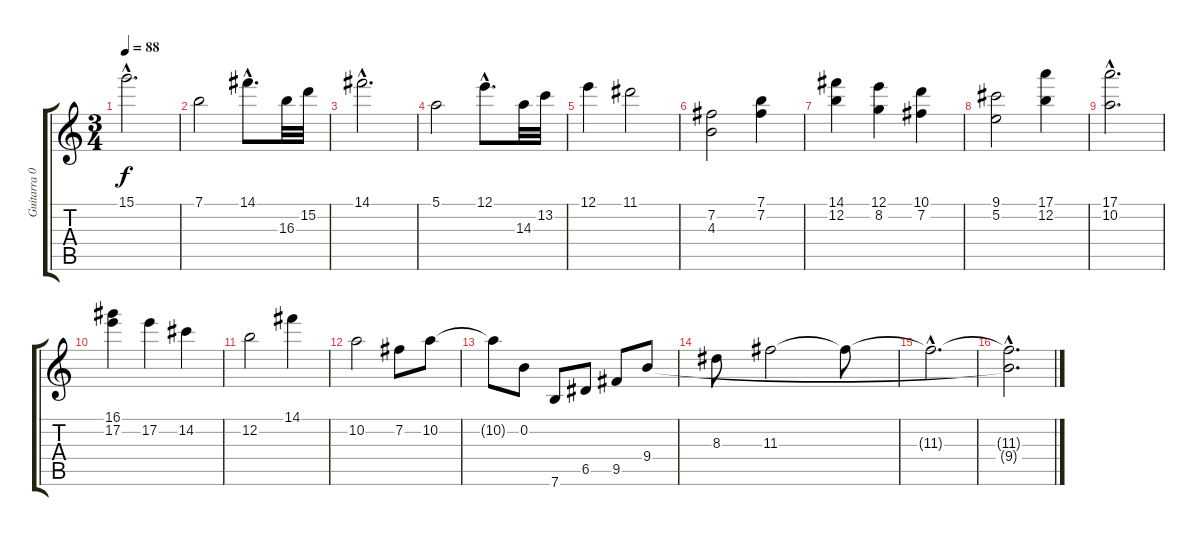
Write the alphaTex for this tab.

\track ("Guitarra 01 " "Guitarra 0") {instrument acousticguitarnylon}
\staff {score tabs}
\tuning (E4 B3 G3 D3 A2 E2) {hide}
\ts (3 4)
\tempo 88
\clef g2
\ks c
15.1{hac}.2{d dy f} |
7.1.2 14.1{hac}.8{d} 16.3.32 15.2.32 |
14.1{hac}.2{d} |
5.1.2 12.1{hac}.8{d} 14.3.32 13.2.32 |
12.1.4 11.1.2 |
(7.2 4.3).2 (7.1 7.2).4 |
(14.1 12.2).4 (12.1 8.2).4 (10.1 7.2).4 |
(9.1 5.2).2 (17.1 12.2).4 |
(17.1{hac} 10.2{hac}).2{d} |
(16.1 17.2).4 17.2.4 14.2.4 |
12.2.2 14.1.4 |
10.2.2 7.2.8 10.2.8 |
10.2{t}.8 0.2.8 7.6.8 6.5.8 9.5.8 9.4.8 |
8.3.8 11.3.2 11.3{t}.8 |
11.3{hac t}.2{d} |
(11.3{hac t} 9.4{hac t}).2{d}
